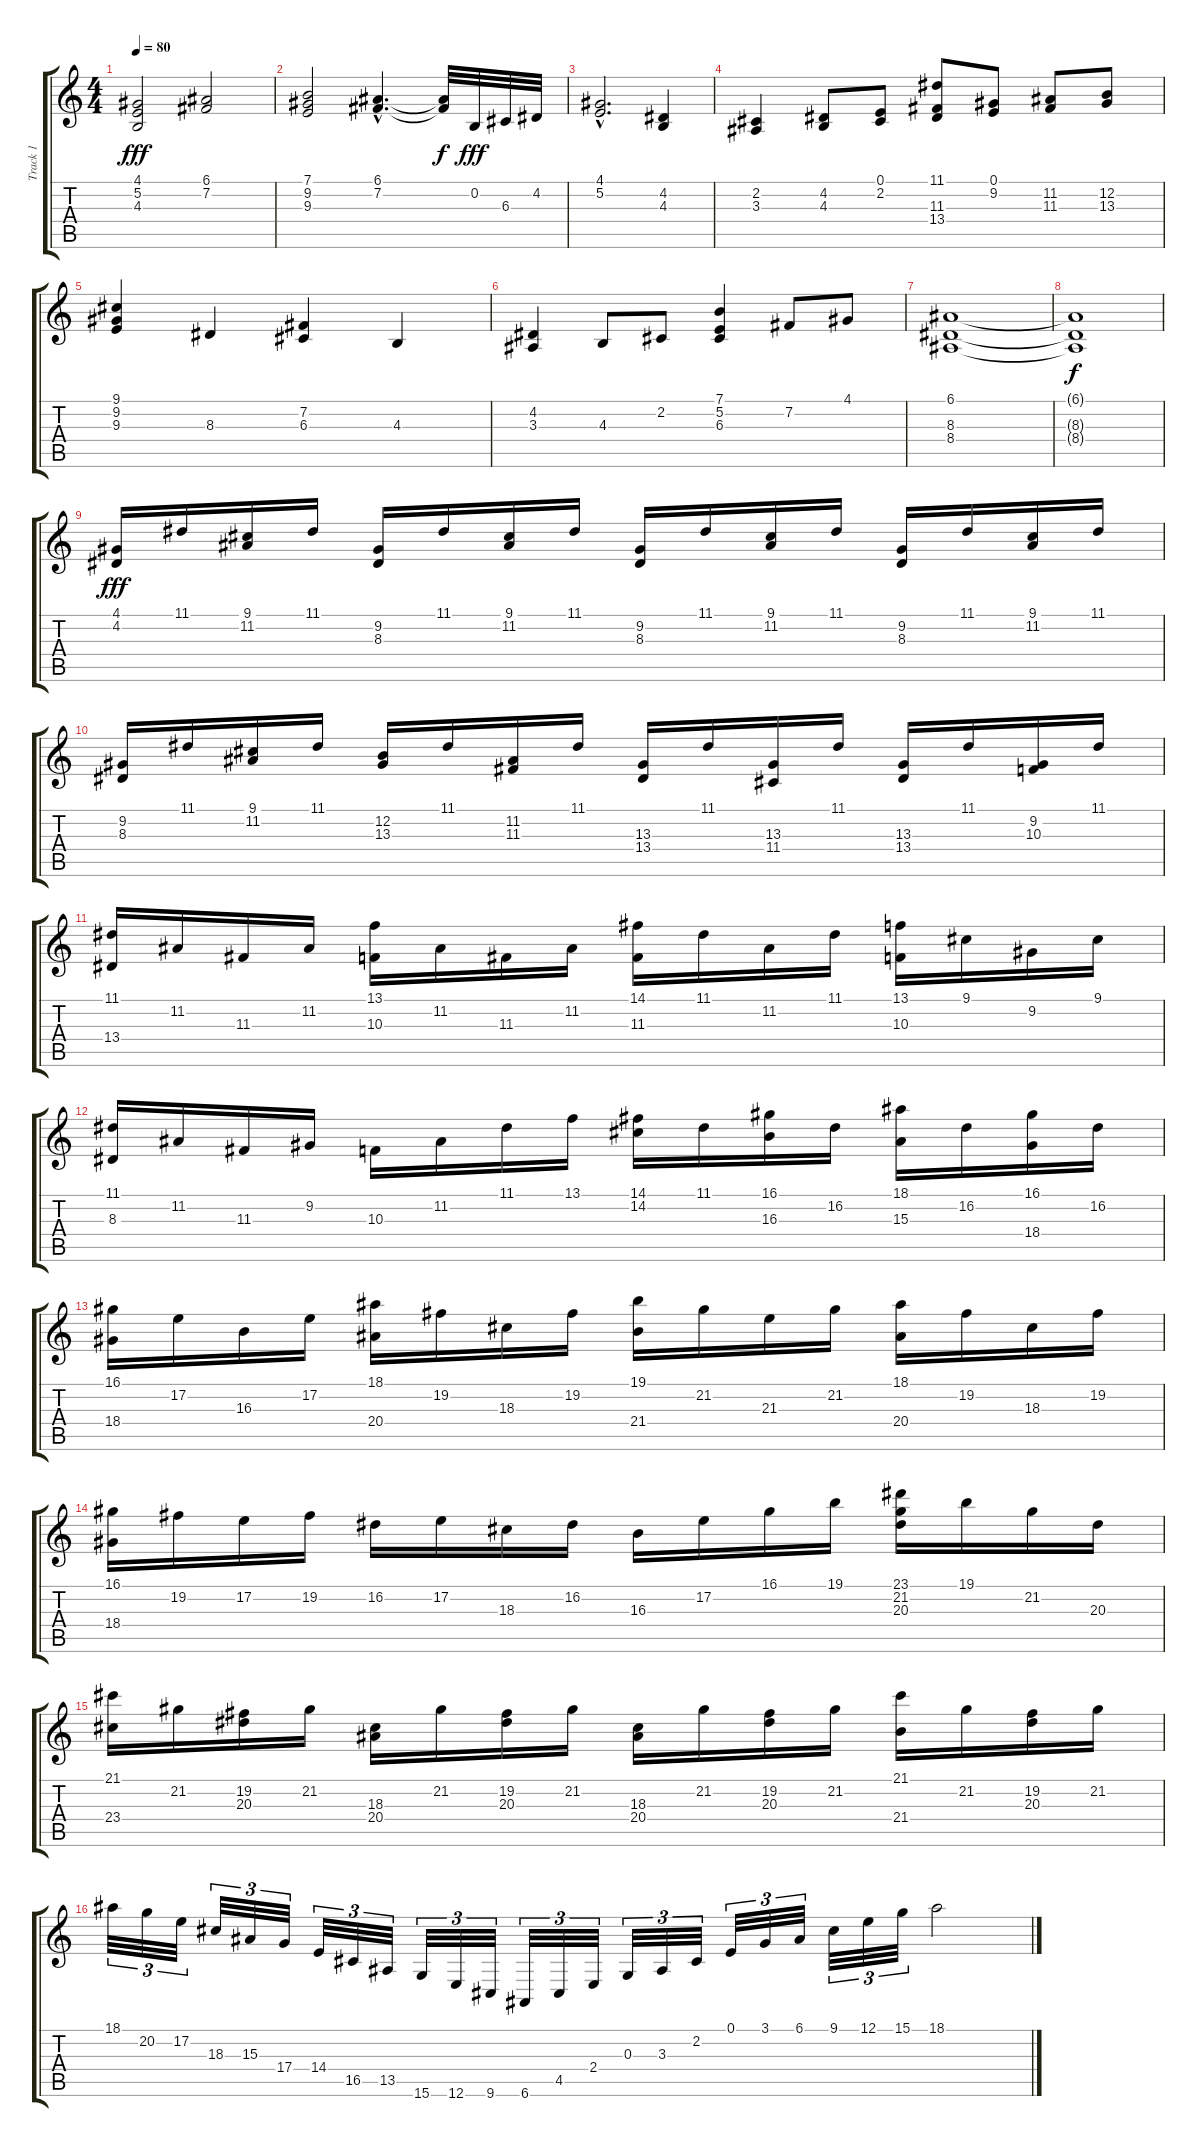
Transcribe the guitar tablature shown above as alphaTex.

\track ("Track 1" "Track 1") {instrument acousticgrandpiano}
\staff {score tabs}
\tuning (E4 B3 G3 D3 A2 E2) {hide}
\ts (4 4)
\tempo 80
\clef g2
\ks c
(4.1 5.2 4.3).2{dy fff} (6.1 7.2).2 |
(7.1 9.2 9.3).2 (6.1{hac} 7.2{hac}).4{d} (6.1{t} 7.2{t}).32{dy f} 0.2.32{dy fff} 6.3.32 4.2.32 |
(4.1{hac} 5.2{hac}).2{d} (4.2 4.3).4 |
(2.2 3.3).4 (4.2 4.3).8 (0.1 2.2).8 (11.1 11.3 13.4).8 (0.1 9.2).8 (11.2 11.3).8 (12.2 13.3).8 |
(9.1 9.2 9.3).4 8.3.4 (7.2 6.3).4 4.3.4 |
(4.2 3.3).4 4.3.8 2.2.8 (7.1 5.2 6.3).4 7.2.8 4.1.8 |
(6.1 8.3 8.4).1 |
(6.1{t} 8.3{t} 8.4{t}).1{dy f} |
(4.1 4.2).16{dy fff} 11.1.16 (9.1 11.2).16 11.1.16 (9.2 8.3).16 11.1.16 (9.1 11.2).16 11.1.16 (9.2 8.3).16 11.1.16 (9.1 11.2).16 11.1.16 (9.2 8.3).16 11.1.16 (9.1 11.2).16 11.1.16 |
(9.2 8.3).16 11.1.16 (9.1 11.2).16 11.1.16 (12.2 13.3).16 11.1.16 (11.2 11.3).16 11.1.16 (13.3 13.4).16 11.1.16 (13.3 11.4).16 11.1.16 (13.3 13.4).16 11.1.16 (9.2 10.3).16 11.1.16 |
(11.1 13.4).16 11.2.16 11.3.16 11.2.16 (13.1 10.3).16 11.2.16 11.3.16 11.2.16 (14.1 11.3).16 11.1.16 11.2.16 11.1.16 (13.1 10.3).16 9.1.16 9.2.16 9.1.16 |
(11.1 8.3).16 11.2.16 11.3.16 9.2.16 10.3.16 11.2.16 11.1.16 13.1.16 (14.1 14.2).16 11.1.16 (16.1 16.3).16 16.2.16 (18.1 15.3).16 16.2.16 (16.1 18.4).16 16.2.16 |
(16.1 18.4).16 17.2.16 16.3.16 17.2.16 (18.1 20.4).16 19.2.16 18.3.16 19.2.16 (19.1 21.4).16 21.2.16 21.3.16 21.2.16 (18.1 20.4).16 19.2.16 18.3.16 19.2.16 |
(16.1 18.4).16 19.2.16 17.2.16 19.2.16 16.2.16 17.2.16 18.3.16 16.2.16 16.3.16 17.2.16 16.1.16 19.1.16 (23.1 21.2 20.3).16 19.1.16 21.2.16 20.3.16 |
(21.1 23.4).16 21.2.16 (19.2 20.3).16 21.2.16 (18.3 20.4).16 21.2.16 (19.2 20.3).16 21.2.16 (18.3 20.4).16 21.2.16 (19.2 20.3).16 21.2.16 (21.1 21.4).16 21.2.16 (19.2 20.3).16 21.2.16 |
18.1.32{tu (3 2)} 20.2.32{tu (3 2)} 17.2.32{tu (3 2)} 18.3.32{tu (3 2)} 15.3.32{tu (3 2)} 17.4.32{tu (3 2)} 14.4.32{tu (3 2)} 16.5.32{tu (3 2)} 13.5.32{tu (3 2)} 15.6.32{tu (3 2)} 12.6.32{tu (3 2)} 9.6.32{tu (3 2)} 6.6.32{tu (3 2)} 4.5.32{tu (3 2)} 2.4.32{tu (3 2)} 0.3.32{tu (3 2)} 3.3.32{tu (3 2)} 2.2.32{tu (3 2)} 0.1.32{tu (3 2)} 3.1.32{tu (3 2)} 6.1.32{tu (3 2)} 9.1.32{tu (3 2)} 12.1.32{tu (3 2)} 15.1.32{tu (3 2)} 18.1.2
